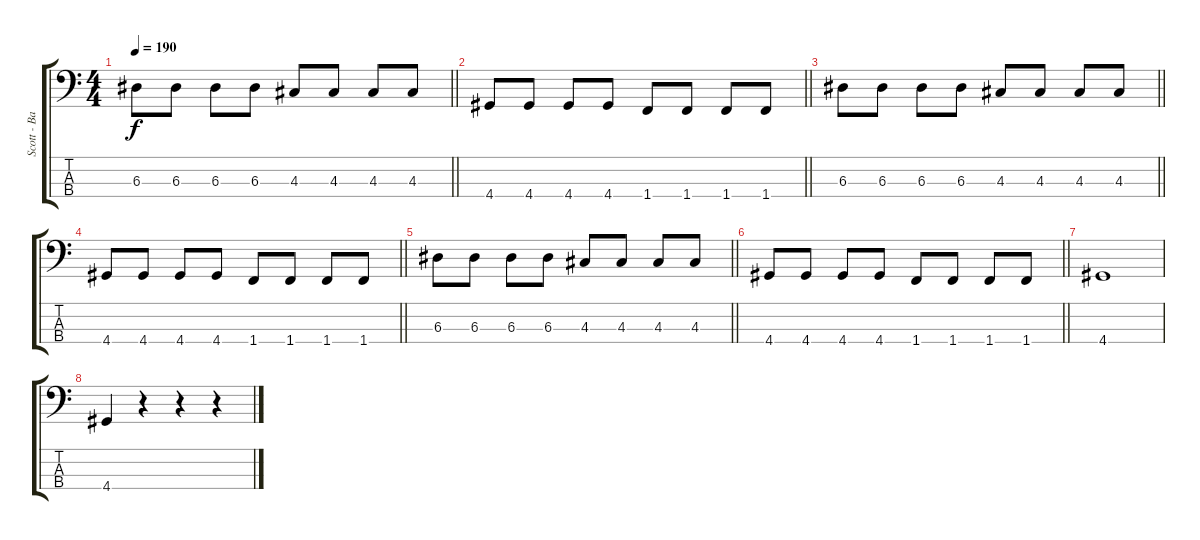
\track ("Scott - Bass" "Scott - Ba") {instrument electricbasspick}
\staff {score tabs}
\tuning (G2 D2 A1 E1) {hide}
\ts (4 4)
\tempo 190
\clef f4
\barLineRight lightlight
\ks c
6.3.8{dy f} 6.3.8 6.3.8 6.3.8 4.3.8 4.3.8 4.3.8 4.3.8 |
\barLineRight lightlight
4.4.8 4.4.8 4.4.8 4.4.8 1.4.8 1.4.8 1.4.8 1.4.8 |
\barLineRight lightlight
6.3.8 6.3.8 6.3.8 6.3.8 4.3.8 4.3.8 4.3.8 4.3.8 |
\barLineRight lightlight
4.4.8 4.4.8 4.4.8 4.4.8 1.4.8 1.4.8 1.4.8 1.4.8 |
\barLineRight lightlight
6.3.8 6.3.8 6.3.8 6.3.8 4.3.8 4.3.8 4.3.8 4.3.8 |
\barLineRight lightlight
4.4.8 4.4.8 4.4.8 4.4.8 1.4.8 1.4.8 1.4.8 1.4.8 |
4.4.1 |
4.4.4 r.4 r.4 r.4
